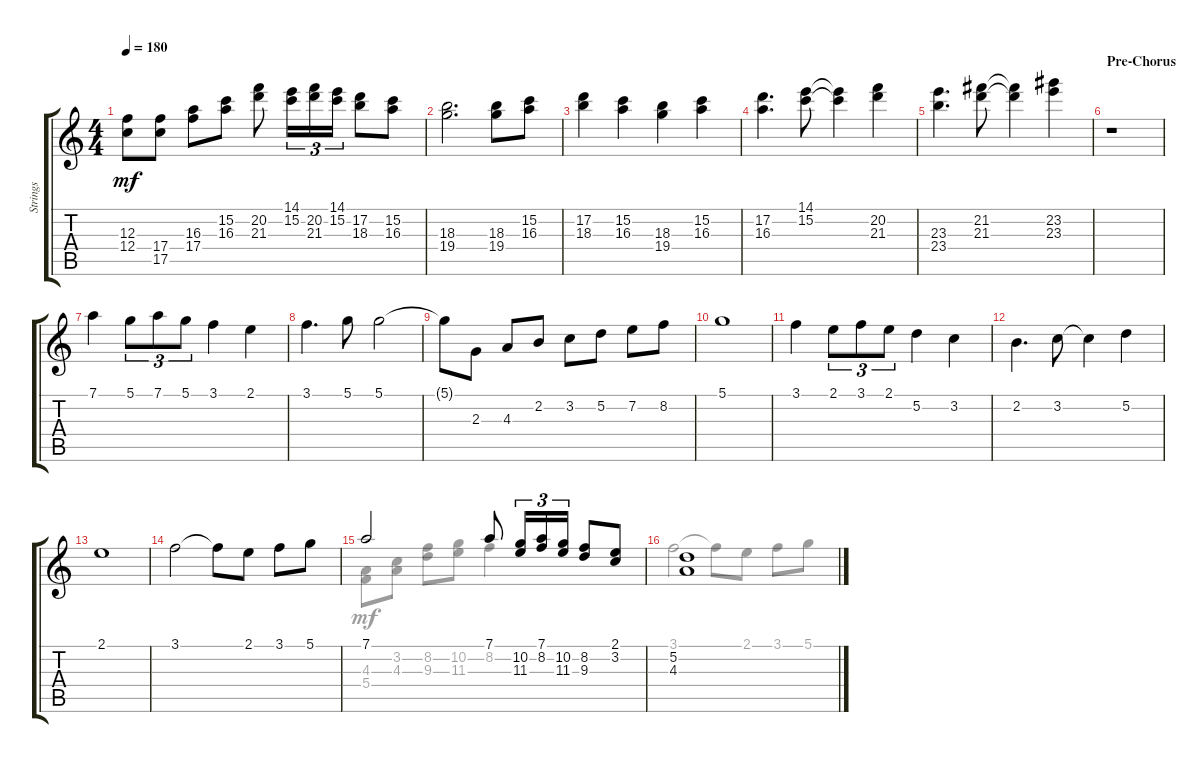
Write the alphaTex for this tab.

\track ("Strings" "Strings") {instrument electricguitarclean}
\staff {score tabs}
\tuning (D4 A3 F3 C3 G2 C2) {hide}
\voice
\ts (4 4)
\tempo 180
\clef g2
\ks aminor
(12.3{t} 12.4{t}).8{dy mf} (17.4 17.5).8 (16.3 17.4).8 (15.2 16.3).8 (20.2 21.3).8 (14.1 15.2).16{tu (3 2)} (20.2 21.3).16{tu (3 2)} (14.1 15.2).16{tu (3 2)} (17.2 18.3).8 (15.2 16.3).8 |
(18.3 19.4).2{d} (18.3 19.4).8 (15.2 16.3).8 |
(17.2 18.3).4 (15.2 16.3).4 (18.3 19.4).4 (15.2 16.3).4 |
(17.2 16.3).4{d} (14.1 15.2).8 (14.1{t} 15.2{t}).4 (20.2 21.3).4 |
(23.3 23.4).4{d} (21.2 21.3).8 (21.2{t} 21.3{t}).4 (23.2 23.3).4 |
\section ("" "Pre-Chorus")
r.1 |
7.1.4 5.1.8{tu (3 2)} 7.1.8{tu (3 2)} 5.1.8{tu (3 2)} 3.1.4 2.1.4 |
3.1.4{d} 5.1.8 5.1.2 |
5.1{t}.8 2.3.8 4.3.8 2.2.8 3.2.8 5.2.8 7.2.8 8.2.8 |
5.1.1 |
3.1.4 2.1.8{tu (3 2)} 3.1.8{tu (3 2)} 2.1.8{tu (3 2)} 5.2.4 3.2.4 |
2.2.4{d} 3.2.8 3.2{t}.4 5.2.4 |
2.1.1 |
3.1.2 3.1{t}.8 2.1.8 3.1.8 5.1.8 |
7.1.2 7.1.8 (10.2 11.3).16{tu (3 2)} (7.1 8.2).16{tu (3 2)} (10.2 11.3).16{tu (3 2)} (8.2 9.3).8 (2.1 3.2).8 |
(5.2 4.3).1
\voice
\clef g2
\ottava regular
\simile none
\ks aminor
|
|
|
|
|
|
|
|
|
|
|
|
|
|
(4.3 5.4).8 (3.2 4.3).8 (8.2 9.3).8 (10.2 11.3).8 8.2.4 |
3.1.2 3.1{t}.8 2.1.8 3.1.8 5.1.8
